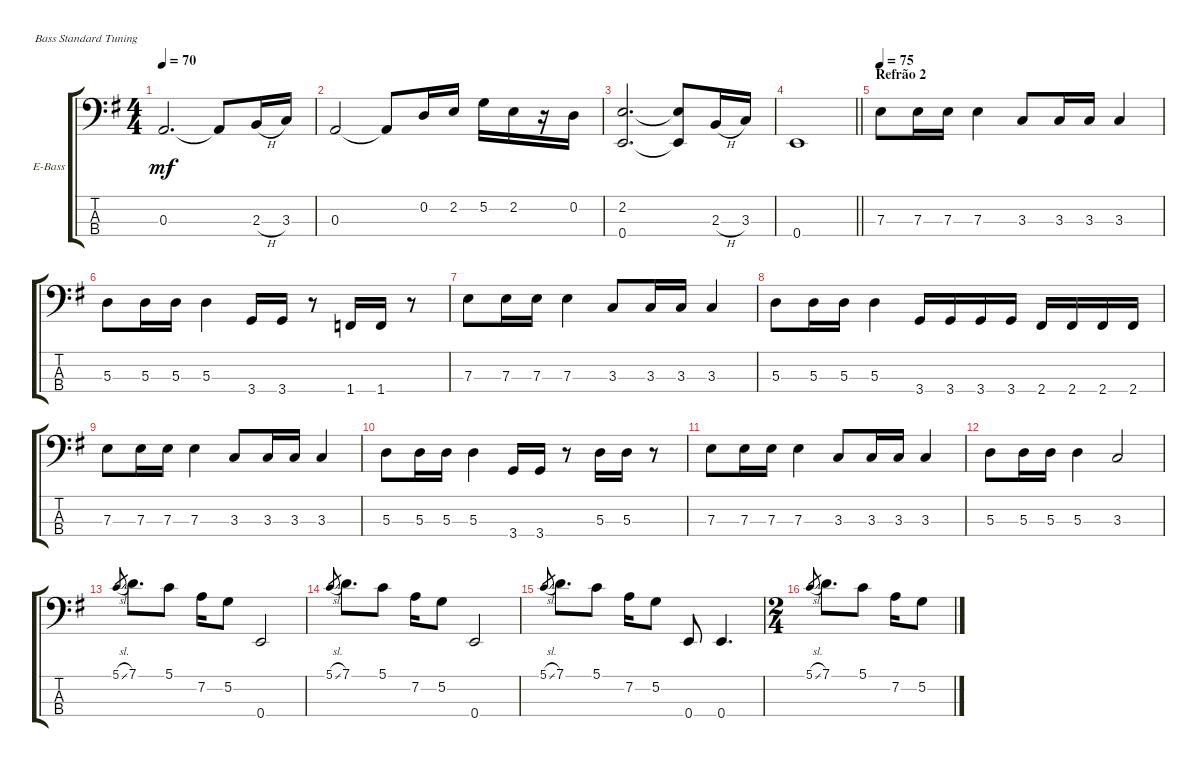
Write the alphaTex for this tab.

\bracketExtendMode groupsimilarinstruments
\firstSystemTrackNameOrientation horizontal
\otherSystemsTrackNameOrientation horizontal
\track ("Bass" "E-Bass") {instrument electricbassfinger}
\staff {score tabs}
\tuning (G2 D2 A1 E1)
\ts (4 4)
\tempo 70
\clef f4
\ks eminor
0.3.2{d dy mf} 0.3{t}.8 2.3{h}.16 3.3.16 |
0.3.2 0.3{t}.8 0.2.16 2.2.16 5.2.16 2.2.16 r.16 0.2.16 |
(2.2 0.4).2{d} (2.2{t} 0.4{t}).8 2.3{h}.16 3.3.16 |
\barLineRight lightlight
0.4.1 |
\section ("" "Refrão 2")
\tempo 75
7.3.8 7.3.16 7.3.16 7.3.4 3.3.8 3.3.16 3.3.16 3.3.4 |
5.3.8 5.3.16 5.3.16 5.3.4 3.4.16 3.4.16 r.8 1.4.16 1.4.16 r.8 |
7.3.8 7.3.16 7.3.16 7.3.4 3.3.8 3.3.16 3.3.16 3.3.4 |
5.3.8 5.3.16 5.3.16 5.3.4 3.4.16 3.4.16 3.4.16 3.4.16 2.4.16 2.4.16 2.4.16 2.4.16 |
7.3.8 7.3.16 7.3.16 7.3.4 3.3.8 3.3.16 3.3.16 3.3.4 |
5.3.8 5.3.16 5.3.16 5.3.4 3.4.16 3.4.16 r.8 5.3.16 5.3.16 r.8 |
7.3.8 7.3.16 7.3.16 7.3.4 3.3.8 3.3.16 3.3.16 3.3.4 |
5.3.8 5.3.16 5.3.16 5.3.4 3.3.2 |
5.1{sl}.8{gr} 7.1.8{d} 5.1.8 7.2.16 5.2.8 0.4.2 |
5.1{sl}.8{gr} 7.1.8{d} 5.1.8 7.2.16 5.2.8 0.4.2 |
5.1{sl}.8{gr} 7.1.8{d} 5.1.8 7.2.16 5.2.8 0.4.8 0.4.4{d} |
\ts (2 4)
\beaming (8 2 2 2 2)
5.1{sl}.8{gr} 7.1.8{d} 5.1.8 7.2.16 5.2.8
